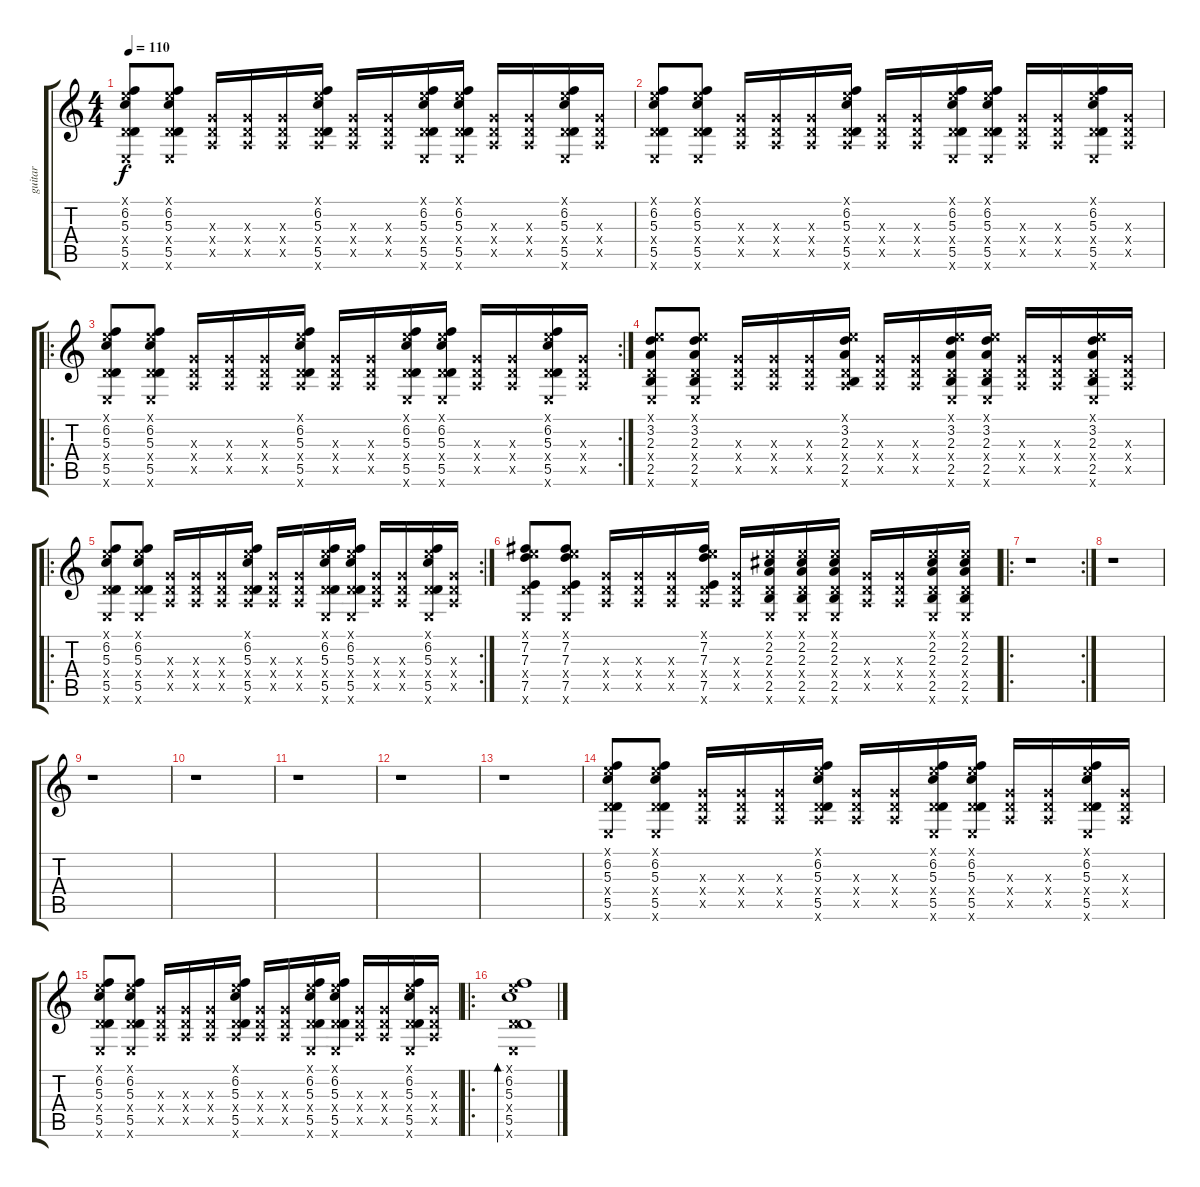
\track ("guitar" "guitar") {instrument electricguitarjazz}
\staff {score tabs}
\tuning (E4 B3 G3 D3 A2 E2) {hide}
\ts (4 4)
\tempo 110
\clef g2
\ks c
(0.1{x} 6.2 5.3 0.4{x} 5.5 0.6{x}).8{dy f instrument electricguitarjazz} (0.1{x} 6.2 5.3 0.4{x} 5.5 0.6{x}).8 (0.3{x} 0.4{x} 0.5{x}).16 (0.3{x} 0.4{x} 0.5{x}).16 (0.3{x} 0.4{x} 0.5{x}).16 (0.1{x} 6.2 5.3 0.4{x} 5.5 5.6{x}).16 (0.3{x} 0.4{x} 0.5{x}).16 (0.3{x} 0.4{x} 0.5{x}).16 (0.1{x} 6.2 5.3 0.4{x} 5.5 0.6{x}).16 (0.1{x} 6.2 5.3 0.4{x} 5.5 0.6{x}).16 (0.3{x} 0.4{x} 0.5{x}).16 (0.3{x} 0.4{x} 0.5{x}).16 (0.1{x} 6.2 5.3 0.4{x} 5.5 0.6{x}).16 (0.3{x} 0.4{x} 0.5{x}).16 |
(0.1{x} 6.2 5.3 0.4{x} 5.5 0.6{x}).8 (0.1{x} 6.2 5.3 0.4{x} 5.5 0.6{x}).8 (0.3{x} 0.4{x} 0.5{x}).16 (0.3{x} 0.4{x} 0.5{x}).16 (0.3{x} 0.4{x} 0.5{x}).16 (0.1{x} 6.2 5.3 0.4{x} 5.5 5.6{x}).16 (0.3{x} 0.4{x} 0.5{x}).16 (0.3{x} 0.4{x} 0.5{x}).16 (0.1{x} 6.2 5.3 0.4{x} 5.5 0.6{x}).16 (0.1{x} 6.2 5.3 0.4{x} 5.5 0.6{x}).16 (0.3{x} 0.4{x} 0.5{x}).16 (0.3{x} 0.4{x} 0.5{x}).16 (0.1{x} 6.2 5.3 0.4{x} 5.5 0.6{x}).16 (0.3{x} 0.4{x} 0.5{x}).16 |
\ro
\rc 2
(0.1{x} 6.2 5.3 0.4{x} 5.5 0.6{x}).8 (0.1{x} 6.2 5.3 0.4{x} 5.5 0.6{x}).8 (0.3{x} 0.4{x} 0.5{x}).16 (0.3{x} 0.4{x} 0.5{x}).16 (0.3{x} 0.4{x} 0.5{x}).16 (0.1{x} 6.2 5.3 0.4{x} 5.5 5.6{x}).16 (0.3{x} 0.4{x} 0.5{x}).16 (0.3{x} 0.4{x} 0.5{x}).16 (0.1{x} 6.2 5.3 0.4{x} 5.5 0.6{x}).16 (0.1{x} 6.2 5.3 0.4{x} 5.5 0.6{x}).16 (0.3{x} 0.4{x} 0.5{x}).16 (0.3{x} 0.4{x} 0.5{x}).16 (0.1{x} 6.2 5.3 0.4{x} 5.5 0.6{x}).16 (0.3{x} 0.4{x} 0.5{x}).16 |
(0.1{x} 3.2 2.3 0.4{x} 2.5 0.6{x}).8 (0.1{x} 3.2 2.3 0.4{x} 2.5 0.6{x}).8 (0.3{x} 0.4{x} 0.5{x}).16 (0.3{x} 0.4{x} 0.5{x}).16 (0.3{x} 0.4{x} 0.5{x}).16 (0.1{x} 3.2 2.3 0.4{x} 2.5 5.6{x}).16 (0.3{x} 0.4{x} 0.5{x}).16 (0.3{x} 0.4{x} 0.5{x}).16 (0.1{x} 3.2 2.3 0.4{x} 2.5 0.6{x}).16 (0.1{x} 3.2 2.3 0.4{x} 2.5 0.6{x}).16 (0.3{x} 0.4{x} 0.5{x}).16 (0.3{x} 0.4{x} 0.5{x}).16 (0.1{x} 3.2 2.3 0.4{x} 2.5 0.6{x}).16 (0.3{x} 0.4{x} 0.5{x}).16 |
\ro
\rc 2
(0.1{x} 6.2 5.3 0.4{x} 5.5 0.6{x}).8 (0.1{x} 6.2 5.3 0.4{x} 5.5 0.6{x}).8 (0.3{x} 0.4{x} 0.5{x}).16 (0.3{x} 0.4{x} 0.5{x}).16 (0.3{x} 0.4{x} 0.5{x}).16 (0.1{x} 6.2 5.3 0.4{x} 5.5 5.6{x}).16 (0.3{x} 0.4{x} 0.5{x}).16 (0.3{x} 0.4{x} 0.5{x}).16 (0.1{x} 6.2 5.3 0.4{x} 5.5 0.6{x}).16 (0.1{x} 6.2 5.3 0.4{x} 5.5 0.6{x}).16 (0.3{x} 0.4{x} 0.5{x}).16 (0.3{x} 0.4{x} 0.5{x}).16 (0.1{x} 6.2 5.3 0.4{x} 5.5 0.6{x}).16 (0.3{x} 0.4{x} 0.5{x}).16 |
(0.1{x} 7.2 7.3 0.4{x} 7.5 0.6{x}).8 (0.1{x} 7.2 7.3 0.4{x} 7.5 0.6{x}).8 (0.3{x} 0.4{x} 0.5{x}).16 (0.3{x} 0.4{x} 0.5{x}).16 (0.3{x} 0.4{x} 0.5{x}).16 (0.1{x} 7.2 7.3 0.4{x} 7.5 5.6{x}).16 (0.3{x} 0.4{x} 0.5{x}).16 (0.1{x} 2.2 2.3 0.4{x} 2.5 0.6{x}).16 (0.1{x} 2.2 2.3 0.4{x} 2.5 0.6{x}).16 (0.1{x} 2.2 2.3 0.4{x} 2.5 0.6{x}).16 (0.3{x} 0.4{x} 0.5{x}).16 (0.3{x} 0.4{x} 0.5{x}).16 (0.1{x} 2.2 2.3 0.4{x} 2.5 0.6{x}).16 (0.1{x} 2.2 2.3 0.4{x} 2.5 0.6{x}).16 |
\ro
\rc 2
r.1 |
r.1 |
r.1 |
r.1 |
r.1 |
r.1 |
r.1 |
(0.1{x} 6.2 5.3 0.4{x} 5.5 0.6{x}).8 (0.1{x} 6.2 5.3 0.4{x} 5.5 0.6{x}).8 (0.3{x} 0.4{x} 0.5{x}).16 (0.3{x} 0.4{x} 0.5{x}).16 (0.3{x} 0.4{x} 0.5{x}).16 (0.1{x} 6.2 5.3 0.4{x} 5.5 5.6{x}).16 (0.3{x} 0.4{x} 0.5{x}).16 (0.3{x} 0.4{x} 0.5{x}).16 (0.1{x} 6.2 5.3 0.4{x} 5.5 0.6{x}).16 (0.1{x} 6.2 5.3 0.4{x} 5.5 0.6{x}).16 (0.3{x} 0.4{x} 0.5{x}).16 (0.3{x} 0.4{x} 0.5{x}).16 (0.1{x} 6.2 5.3 0.4{x} 5.5 0.6{x}).16 (0.3{x} 0.4{x} 0.5{x}).16 |
(0.1{x} 6.2 5.3 0.4{x} 5.5 0.6{x}).8 (0.1{x} 6.2 5.3 0.4{x} 5.5 0.6{x}).8 (0.3{x} 0.4{x} 0.5{x}).16 (0.3{x} 0.4{x} 0.5{x}).16 (0.3{x} 0.4{x} 0.5{x}).16 (0.1{x} 6.2 5.3 0.4{x} 5.5 5.6{x}).16 (0.3{x} 0.4{x} 0.5{x}).16 (0.3{x} 0.4{x} 0.5{x}).16 (0.1{x} 6.2 5.3 0.4{x} 5.5 0.6{x}).16 (0.1{x} 6.2 5.3 0.4{x} 5.5 0.6{x}).16 (0.3{x} 0.4{x} 0.5{x}).16 (0.3{x} 0.4{x} 0.5{x}).16 (0.1{x} 6.2 5.3 0.4{x} 5.5 0.6{x}).16 (0.3{x} 0.4{x} 0.5{x}).16 |
\ro
(0.1{x} 6.2 5.3 0.4{x} 5.5 0.6{x}).1{bd 60}
